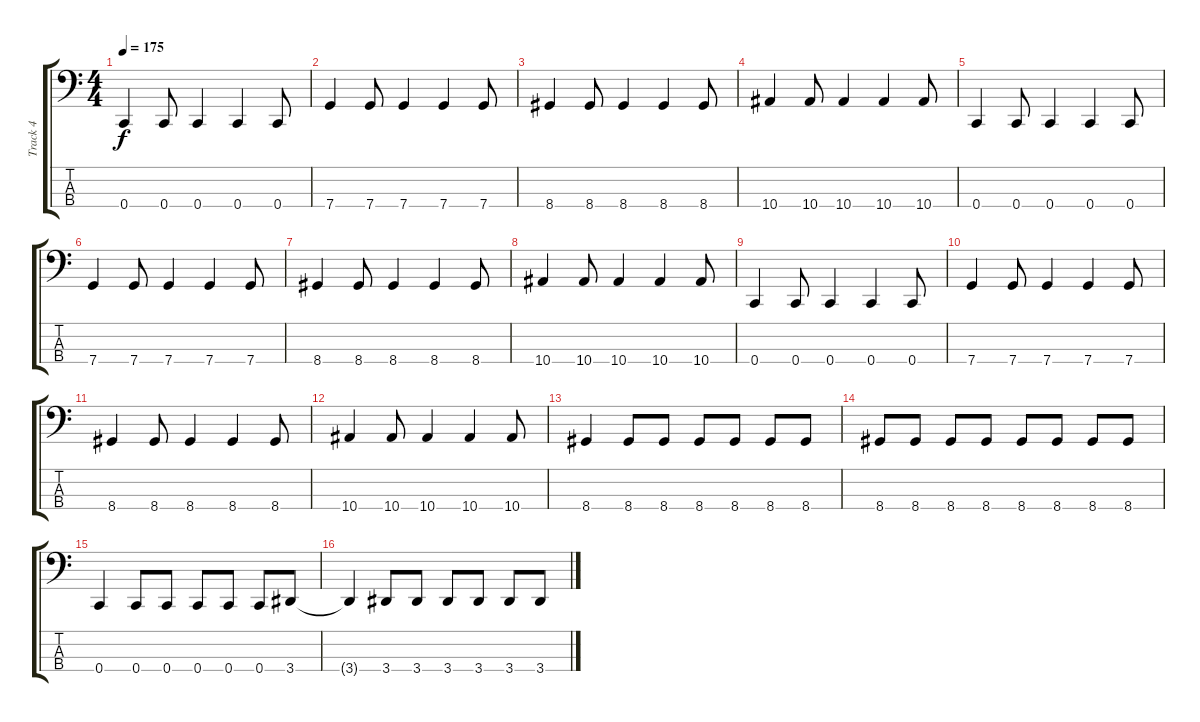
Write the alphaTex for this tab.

\track ("Track 4" "Track 4") {instrument electricbasspick}
\staff {score tabs}
\tuning (F2 C2 G1 C1) {hide}
\ts (4 4)
\tempo 175
\clef f4
\ks c
0.4.4{dy f} 0.4.8 0.4.4 0.4.4 0.4.8 |
7.4.4 7.4.8 7.4.4 7.4.4 7.4.8 |
8.4.4 8.4.8 8.4.4 8.4.4 8.4.8 |
10.4.4 10.4.8 10.4.4 10.4.4 10.4.8 |
0.4.4 0.4.8 0.4.4 0.4.4 0.4.8 |
7.4.4 7.4.8 7.4.4 7.4.4 7.4.8 |
8.4.4 8.4.8 8.4.4 8.4.4 8.4.8 |
10.4.4 10.4.8 10.4.4 10.4.4 10.4.8 |
0.4.4 0.4.8 0.4.4 0.4.4 0.4.8 |
7.4.4 7.4.8 7.4.4 7.4.4 7.4.8 |
8.4.4 8.4.8 8.4.4 8.4.4 8.4.8 |
10.4.4 10.4.8 10.4.4 10.4.4 10.4.8 |
8.4.4 8.4.8 8.4.8 8.4.8 8.4.8 8.4.8 8.4.8 |
8.4.8 8.4.8 8.4.8 8.4.8 8.4.8 8.4.8 8.4.8 8.4.8 |
0.4.4 0.4.8 0.4.8 0.4.8 0.4.8 0.4.8 3.4.8 |
3.4{t}.4 3.4.8 3.4.8 3.4.8 3.4.8 3.4.8 3.4.8
